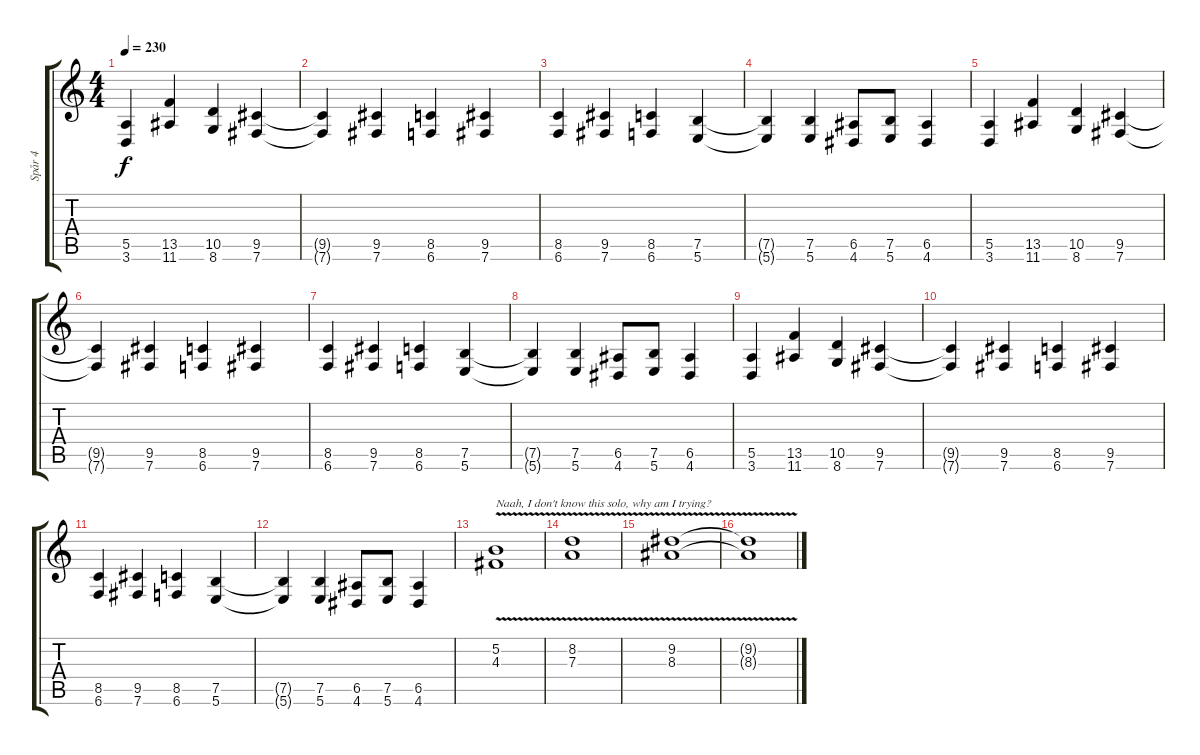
\track ("Spår 4" "Spår 4") {instrument distortionguitar}
\staff {score tabs}
\tuning (B3 Gb3 D3 A2 E2 B1) {hide}
\ts (4 4)
\tempo 230
\clef g2
\ks c
(5.5 3.6).4{dy f} (13.5 11.6).4 (10.5 8.6).4 (9.5 7.6).4 |
(9.5{t} 7.6{t}).4 (9.5 7.6).4 (8.5 6.6).4 (9.5 7.6).4 |
(8.5 6.6).4 (9.5 7.6).4 (8.5 6.6).4 (7.5 5.6).4 |
(7.5{t} 5.6{t}).4 (7.5 5.6).4 (6.5 4.6).8 (7.5 5.6).8 (6.5 4.6).4 |
(5.5 3.6).4 (13.5 11.6).4 (10.5 8.6).4 (9.5 7.6).4 |
(9.5{t} 7.6{t}).4 (9.5 7.6).4 (8.5 6.6).4 (9.5 7.6).4 |
(8.5 6.6).4 (9.5 7.6).4 (8.5 6.6).4 (7.5 5.6).4 |
(7.5{t} 5.6{t}).4 (7.5 5.6).4 (6.5 4.6).8 (7.5 5.6).8 (6.5 4.6).4 |
(5.5 3.6).4 (13.5 11.6).4 (10.5 8.6).4 (9.5 7.6).4 |
(9.5{t} 7.6{t}).4 (9.5 7.6).4 (8.5 6.6).4 (9.5 7.6).4 |
(8.5 6.6).4 (9.5 7.6).4 (8.5 6.6).4 (7.5 5.6).4 |
(7.5{t} 5.6{t}).4 (7.5 5.6).4 (6.5 4.6).8 (7.5 5.6).8 (6.5 4.6).4 |
(5.2{v} 4.3{v}).1{txt "Naah, I don't know this solo, why am I trying?"} |
(8.2{v} 7.3{v}).1 |
(9.2{v} 8.3{v}).1 |
(9.2{t} 8.3{t}).1
